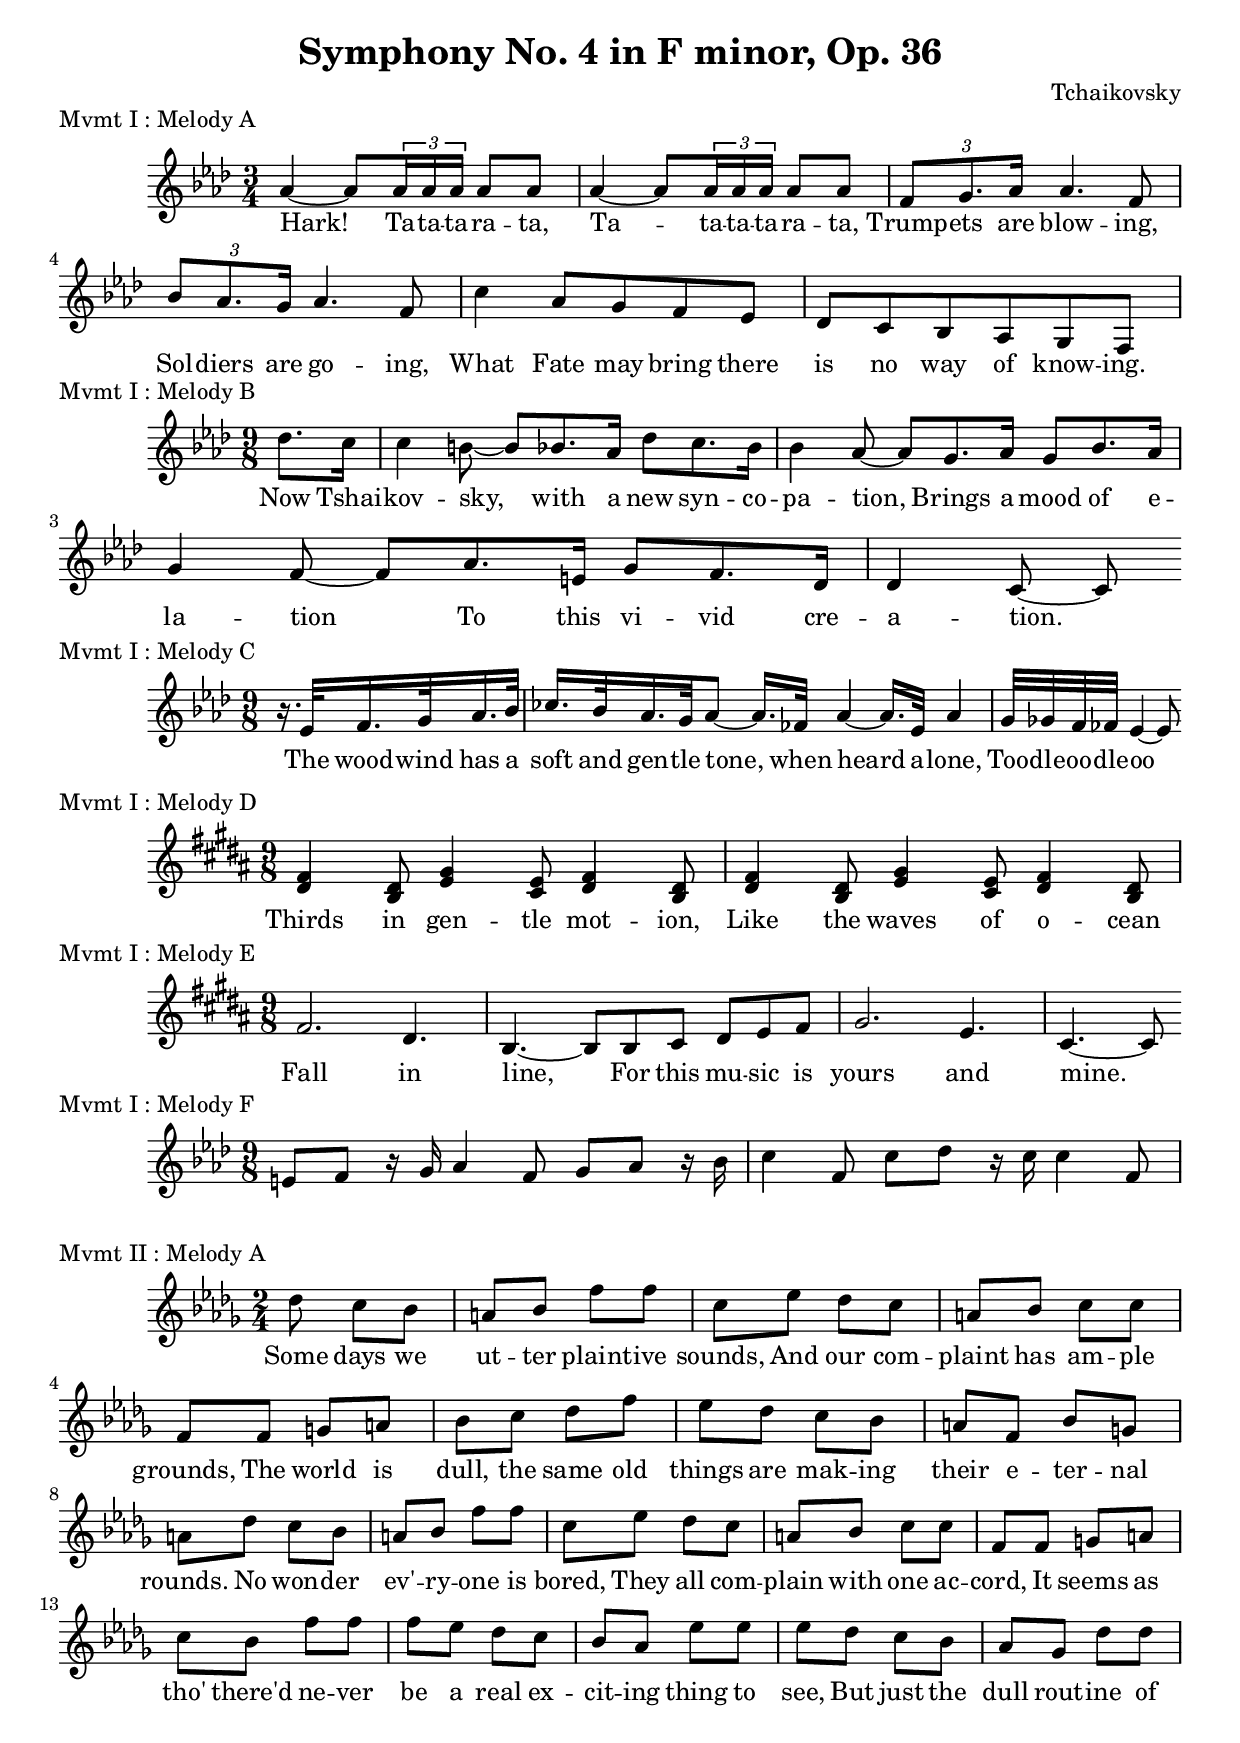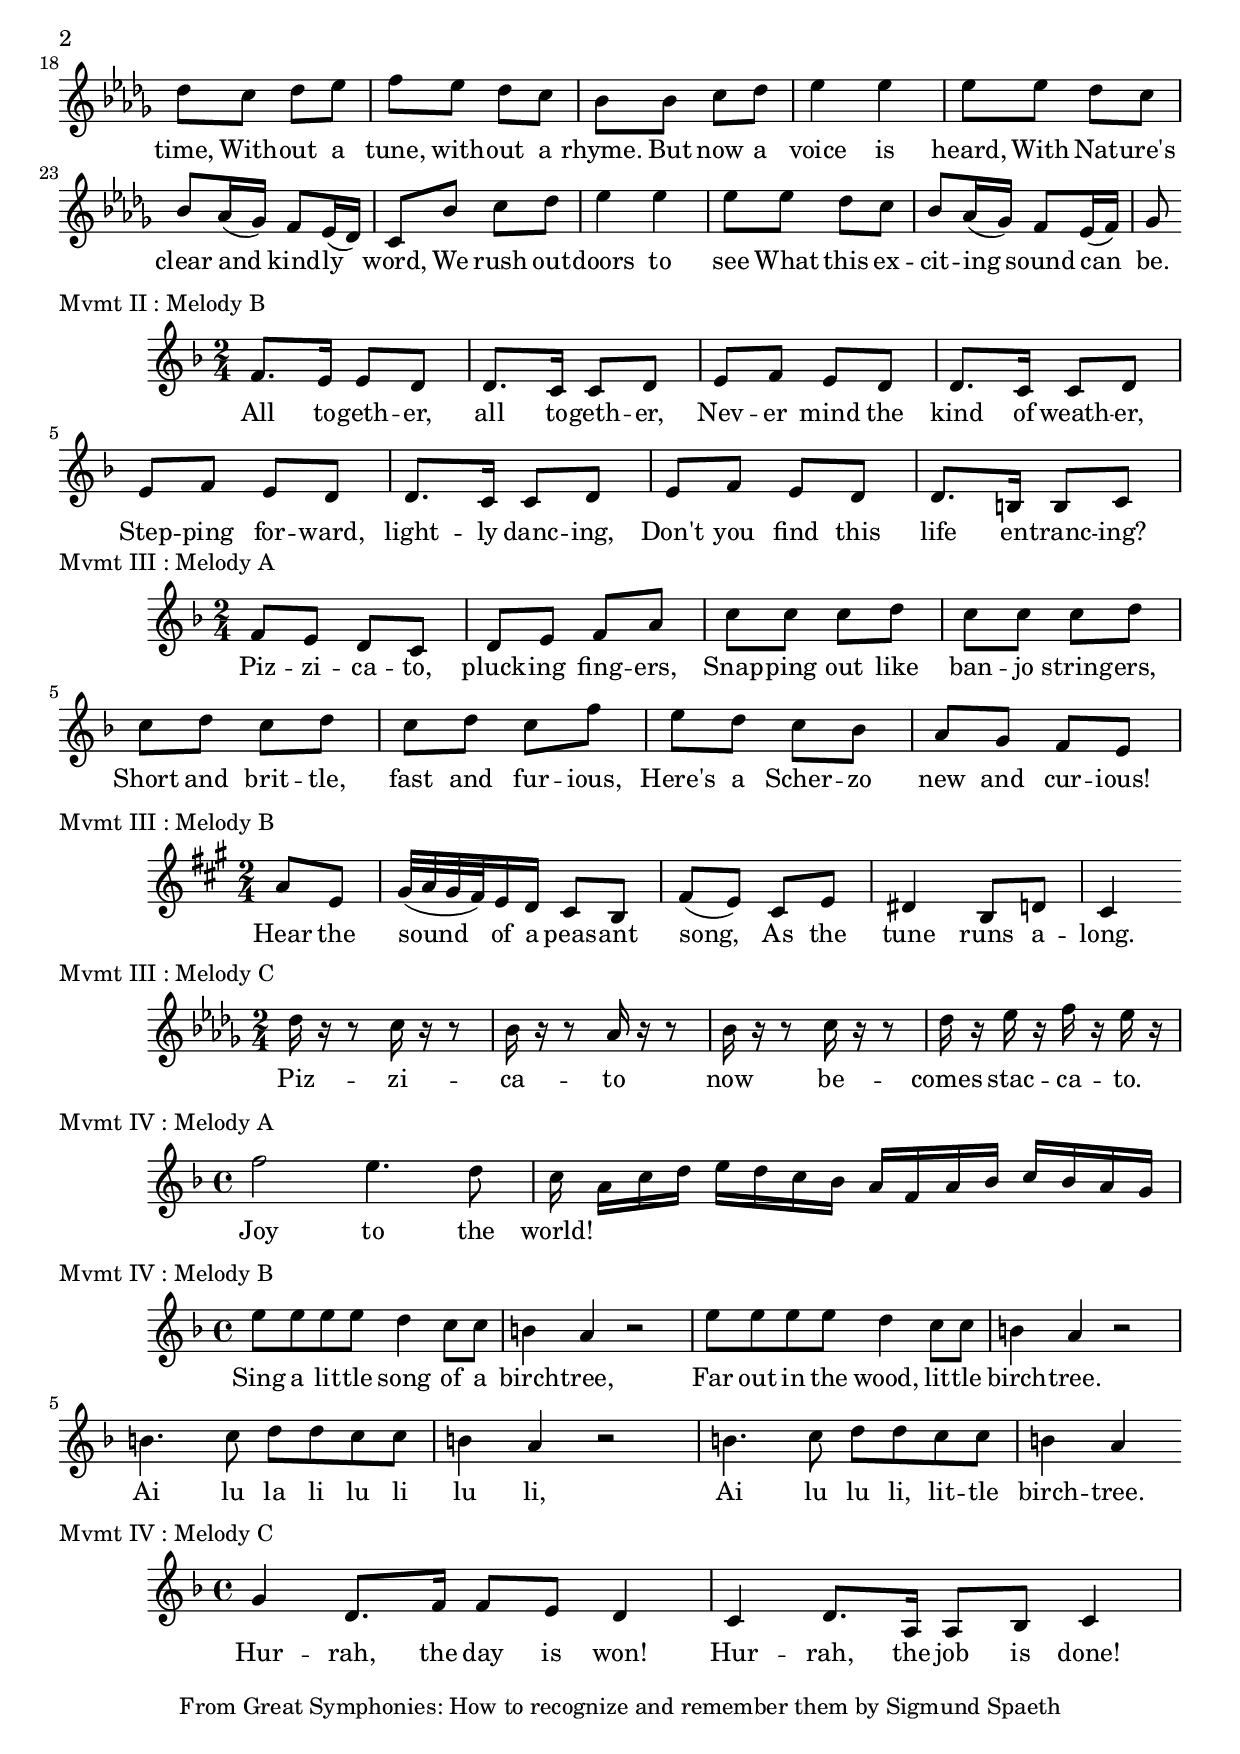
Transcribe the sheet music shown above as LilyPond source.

% Tchaikovsky Symphony No. 4 in F minor, Op. 36
\version "2.18.2"
% Movement I Melody A {{{
melody_ia = <<
    \relative c'' {
        \clef "treble"
        \key f \minor
        \time 3/4
        aes4~ aes8 \tuplet 3/2 { aes16 aes aes } aes8 aes8 |
        aes4~ aes8 \tuplet 3/2 { aes16 aes aes } aes8 aes8 |
        \tuplet 3/2 { f8 g8. aes16 } aes4. f8 |
        \tuplet 3/2 { bes8 aes8. g16 } aes4. f8 |
        c'4 aes8 g f ees |
        des8 c bes aes g f |
    }
    \addlyrics {
        Hark! Ta -- ta -- ta -- ra -- ta,
        Ta -- ta -- ta -- ta -- ra -- ta,
        Trump -- ets are blow -- ing,
        Sol -- diers are go -- ing,
        What Fate may bring
        there is no way of know -- ing.
    }
>> % }}}

% Movement I Melody B {{{
melody_ib = <<
    \relative c'' {
        \clef "treble"
        \key f \minor
        \time 9/8
        \partial 4 { des8. c16 } |
        c4 b8~ b bes8. aes16 des8 c8. bes16 |
        bes4 aes8~ aes g8. aes16 g8 bes8. aes16 |
        g4 f8~ f aes8. e16 g8 f8. des16 |
        des4 c8~ c
    }
    \addlyrics {
        Now Tshai -- kov -- sky,
        with a new syn -- co -- pa -- tion,
        Brings a mood of e -- la -- tion
        To this vi -- vid cre -- a -- tion.
    }
>> % }}}

% Movement I Melody C {{{
melody_ic = <<
    \relative c' {
        \clef "treble"
        \key f \minor
        \time 9/8
        \partial 4. r16. ees32 f16. g32 aes16. bes32 |
        ces16. bes32 aes16. g32 aes8~ aes16. fes32 aes4~ aes16. ees32 aes4 |
        g32 ges32 f32 fes32 ees4~ ees8
    }
    \addlyrics {
        The wood -- wind has a soft and gen -- tle tone,
        when heard a -- lone,
        Too -- dle -- oo -- dle -- oo
    }
>> % }}}

% Movement I Melody D {{{
melody_id = <<
    \relative c' {
        \clef "treble"
        \key b \major
        \time 9/8
        <fis dis>4 <dis b>8 <gis e>4 <e cis>8 <fis dis>4 <dis b>8 |
        <fis dis>4 <dis b>8 <gis e>4 <e cis>8 <fis dis>4 <dis b>8 |
    }
    \addlyrics {
        Thirds in gen -- tle mot -- ion,
        Like the waves of o -- cean
    }
>> % }}}

% Movement I Melody E {{{
melody_ie = <<
    \relative c' {
        \clef "treble"
        \key b \major
        \time 9/8
        fis2. dis4. |
        b4.~ b8 b8 cis dis e fis |
        gis2. e4. |
        cis4.~ cis8
    }
    \addlyrics {
        Fall in line, For this mu -- sic is yours and mine.
    }
>> % }}}

% Movement I Melody F {{{
melody_if = <<
    \relative c' {
        \clef "treble"
        \key f \minor
        \time 9/8
        e8 f r16 g16 aes4 f8 g aes r16 bes16 |
        c4 f,8 c'8 des r16 c c4 f,8 |
    }
    \addlyrics {
    }
>> % }}}

% Movement II Melody A {{{
melody_iia = <<
    \relative c'' {
        \clef "treble"
        \key des \major
        \time 2/4
        \partial 4. { des8 c bes } |
        a8 bes f' f |
        c8 ees des c |
        a8 bes c c |
        f,8 f g a |
        bes8 c des f |
        ees8 des c bes |
        a8 f bes g |
        a8 des c bes |
        a8 bes f' f |
        c8 ees des c |
        a8 bes c c |
        f,8 f g a |
        c8 bes f' f |
        f8 ees des c |
        bes8 aes ees' ees |
        ees8 des c bes |
        aes8 ges des' des |
        des8 c des ees |
        f8 ees des c |
        bes8 bes c des |
        ees4 ees |
        ees8 ees des c |
        bes8 aes16( ges) f8 ees16( des) |
        c8 bes' c des |
        ees4 ees |
        ees8 ees des c |
        bes8 aes16( ges) f8 ees16( f) |
        ges8
    }
    \addlyrics {
        Some days we ut -- ter plaint -- ive sounds,
        And our com -- plaint has am -- ple grounds,
        The world is dull, the same old things
        are mak -- ing their e -- ter -- nal rounds.
        No won -- der ev' -- ry -- one is bored,
        They all com -- plain with one ac -- cord,
        It seems as tho' there'd ne -- ver be
        a real ex -- cit -- ing thing to see,
        But just the dull rout -- ine of time,
        With -- out a tune,
        with -- out a rhyme.
        But now a voice is heard,
        With Nat -- ure's clear and kind -- ly word,
        We rush out -- doors to see
        What this ex -- cit -- ing sound can be.
    }
>> % }}}

% Movement II Melody B {{{
melody_iib = <<
    \relative c' {
        \clef "treble"
        \key f \major
        \time 2/4
        f8. e16 e8 d |
        d8. c16 c8 d |
        e8 f e d |
        d8. c16 c8 d |
        e8 f e d |
        d8. c16 c8 d |
        e8 f e d |
        d8. b16 b8 c |
    }
    \addlyrics {
      All to -- geth -- er, all to -- geth -- er,
      Nev -- er mind the kind of weath -- er,
      Step -- ping for -- ward, light -- ly danc -- ing,
      Don't you find this life en -- tranc -- ing?
    }
>> % }}}

% Movement III Melody A {{{
melody_iiia = <<
    \relative c' {
        \clef "treble"
        \key f \major
        \time 2/4
        f8 e d c |
        d8 e f a |
        c8 c c d |
        c8 c c d |
        c8 d c d |
        c8 d c f |
        e8 d c bes |
        a8 g f e |
    }
    \addlyrics {
        Piz -- zi -- ca -- to, pluck -- ing fing -- ers,
        Snap -- ping out like ban -- jo string -- ers,
        Short and brit -- tle, fast and fur -- ious,
        Here's a Scher -- zo new and cur -- ious!
    }
>> % }}}

% Movement III Melody B {{{
melody_iiib = <<
    \relative c'' {
        \clef "treble"
        \key a \major
        \time 2/4
        \partial 4 {a8 e} |
        gis32( a gis fis) e16 d cis8 b |
        fis'8( e) cis e |
        dis4 b8 d8 |
        cis4
    }
    \addlyrics {
        Hear the sound of a peas -- ant song,
        As the tune runs a -- long.
    }
>> % }}}

% Movement III Melody C {{{
melody_iiic = <<
    \relative c'' {
        \clef "treble"
        \key des \major
        \time 2/4
        des16 r r8 c16 r r8 |
        bes16 r r8 aes16 r r8 |
        bes16 r r8 c16 r r8 |
        des16 r ees r f r ees r |
    }
    \addlyrics {
        Piz -- zi -- ca -- to now be -- comes stac -- ca -- to.
    }
>> % }}}

% Movement IV Melody A {{{
melody_iva = <<
    \relative c'' {
        \clef "treble"
        \key f \major
        \time 4/4
        f2 e4. d8 |
        c16 a[ c d] e d c bes a f a bes c bes a g |
    }
    \addlyrics {
        Joy to the world!
    }
>> % }}}

% Movement IV Melody B {{{
melody_ivb = <<
    \relative c'' {
        \clef "treble"
        \key f \major
        \time 4/4
        e8 e e e d4 c8 c |
        b4 a r2 |
        e'8 e e e d4 c8 c |
        b4 a r2 |
        b4. c8 d d c c |
        b4 a r2 |
        b4. c8 d d c c |
        b4 a
    }
    \addlyrics {
        Sing a lit -- tle song of a birch -- tree,
        Far out in the wood, lit -- tle birch -- tree.
        Ai lu la li lu li lu li,
        Ai lu lu li, lit -- tle birch -- tree.
    }
>> % }}}

% Movement IV Melody C {{{
melody_ivc = <<
    \relative c'' {
        \clef "treble"
        \key f \major
        \time 4/4
        g4 d8. f16 f8 e d4 |
        c4 d8. a16 a8 bes c4 |
    }
    \addlyrics {
        Hur -- rah, the day is won!
        Hur -- rah, the job is done!
    }
>> % }}}


\header {
    title = "Symphony No. 4 in F minor, Op. 36"
    composer = "Tchaikovsky"
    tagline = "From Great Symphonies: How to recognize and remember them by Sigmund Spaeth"
}
\layout { ragged-right = ##f }

\score { \header {piece = "Mvmt I : Melody A"} \melody_ia }
\score { \header {piece = "Mvmt I : Melody B"} \melody_ib }
\score { \header {piece = "Mvmt I : Melody C"} \melody_ic }
\score { \header {piece = "Mvmt I : Melody D"} \melody_id }
\score { \header {piece = "Mvmt I : Melody E"} \melody_ie }
\score { \header {piece = "Mvmt I : Melody F"} \melody_if }

\score { \header {piece = "Mvmt II : Melody A"} \melody_iia }
\score { \header {piece = "Mvmt II : Melody B"} \melody_iib }

\score { \header {piece = "Mvmt III : Melody A"} \melody_iiia }
\score { \header {piece = "Mvmt III : Melody B"} \melody_iiib }
\score { \header {piece = "Mvmt III : Melody C"} \melody_iiic }

\score { \header {piece = "Mvmt IV : Melody A"} \melody_iva }
\score { \header {piece = "Mvmt IV : Melody B"} \melody_ivb }
\score { \header {piece = "Mvmt IV : Melody C"} \melody_ivc }